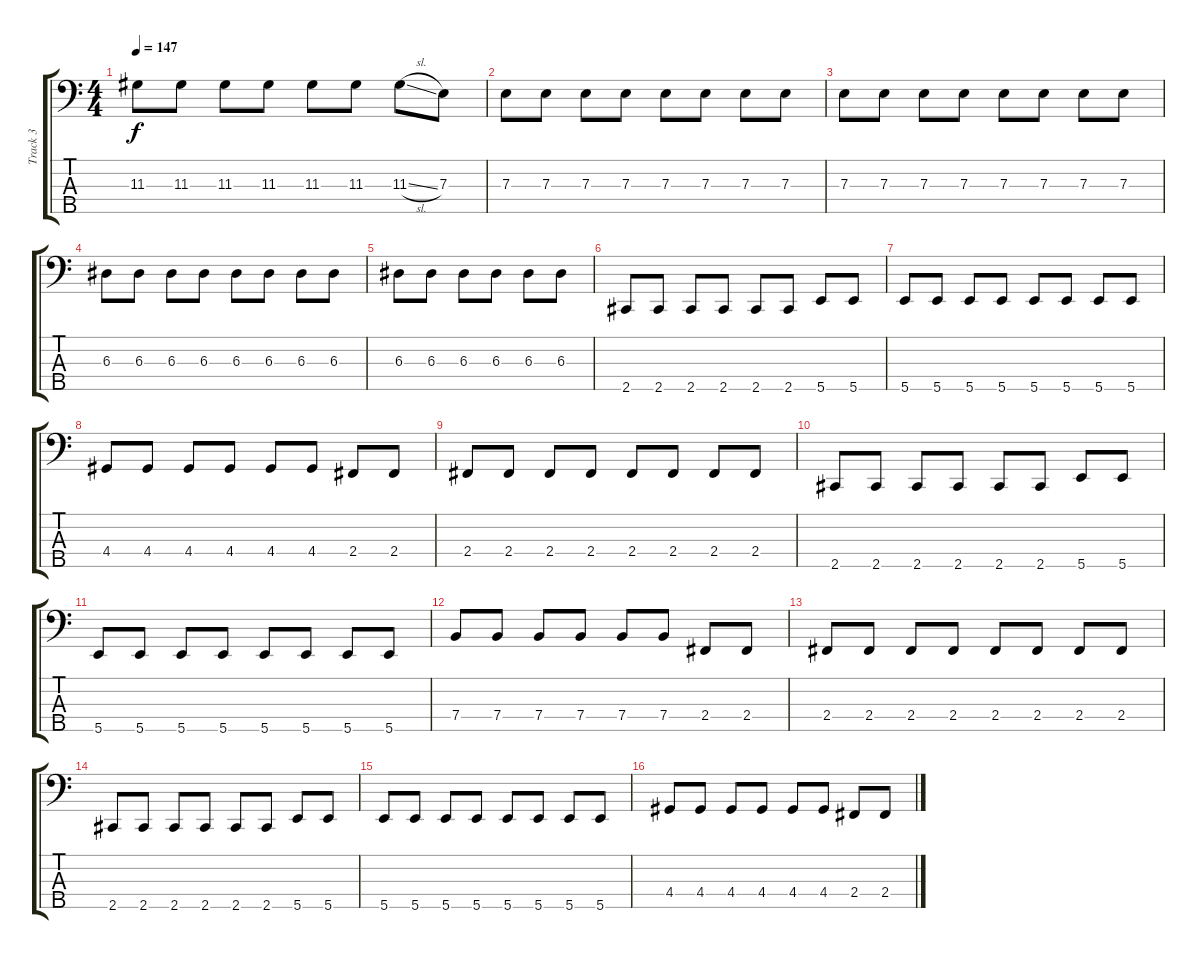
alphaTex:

\track ("Track 3" "Track 3") {instrument electricbassfinger}
\staff {score tabs}
\tuning (G2 D2 A1 E1 B0) {hide}
\ts (4 4)
\tempo 147
\clef f4
\ks c
11.3.8{dy f} 11.3.8 11.3.8 11.3.8 11.3.8 11.3.8 11.3{sl}.8 7.3.8 |
7.3.8 7.3.8 7.3.8 7.3.8 7.3.8 7.3.8 7.3.8 7.3.8 |
7.3.8 7.3.8 7.3.8 7.3.8 7.3.8 7.3.8 7.3.8 7.3.8 |
6.3.8 6.3.8 6.3.8 6.3.8 6.3.8 6.3.8 6.3.8 6.3.8 |
6.3.8 6.3.8 6.3.8 6.3.8 6.3.8 6.3.8 |
2.5.8 2.5.8 2.5.8 2.5.8 2.5.8 2.5.8 5.5.8 5.5.8 |
5.5.8 5.5.8 5.5.8 5.5.8 5.5.8 5.5.8 5.5.8 5.5.8 |
4.4.8 4.4.8 4.4.8 4.4.8 4.4.8 4.4.8 2.4.8 2.4.8 |
2.4.8 2.4.8 2.4.8 2.4.8 2.4.8 2.4.8 2.4.8 2.4.8 |
2.5.8 2.5.8 2.5.8 2.5.8 2.5.8 2.5.8 5.5.8 5.5.8 |
5.5.8 5.5.8 5.5.8 5.5.8 5.5.8 5.5.8 5.5.8 5.5.8 |
7.4.8 7.4.8 7.4.8 7.4.8 7.4.8 7.4.8 2.4.8 2.4.8 |
2.4.8 2.4.8 2.4.8 2.4.8 2.4.8 2.4.8 2.4.8 2.4.8 |
2.5.8 2.5.8 2.5.8 2.5.8 2.5.8 2.5.8 5.5.8 5.5.8 |
5.5.8 5.5.8 5.5.8 5.5.8 5.5.8 5.5.8 5.5.8 5.5.8 |
4.4.8 4.4.8 4.4.8 4.4.8 4.4.8 4.4.8 2.4.8 2.4.8
